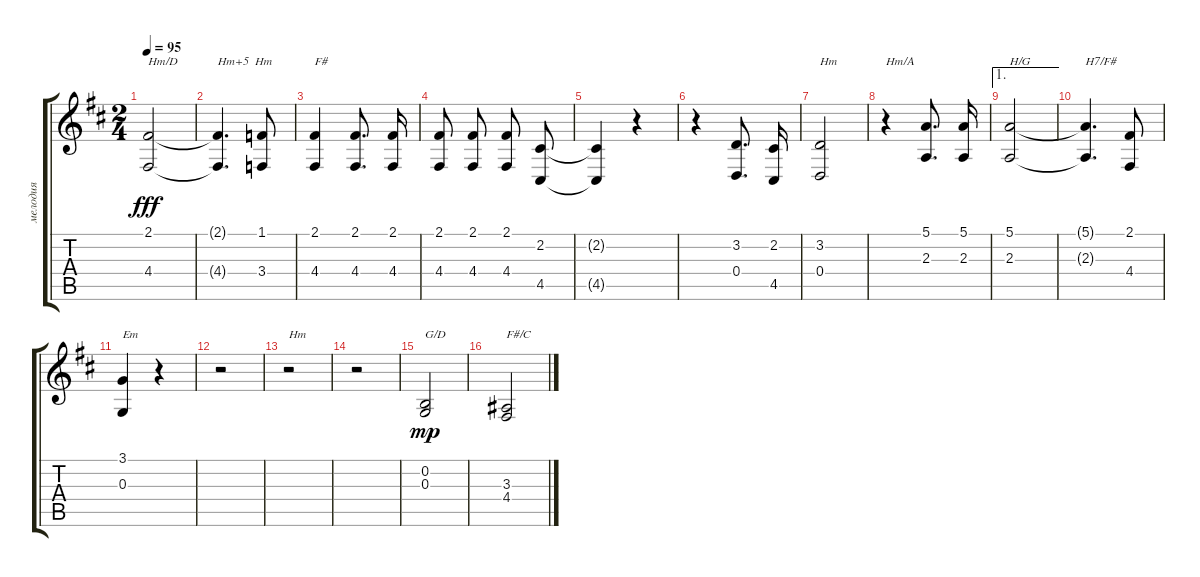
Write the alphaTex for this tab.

\track ("мелодия" "мелодия") {instrument accordion}
\staff {score tabs}
\tuning (E4 B3 G3 D3 A2 E2) {hide}
\ts (2 4)
\tempo 95
\clef g2
\ks bminor
(2.1 4.4).2{txt "Hm/D" dy fff} |
(2.1{t} 4.4{t}).4{d txt "Hm+5  Hm"} (1.1 3.4).8 |
(2.1 4.4).4{txt "F#"} (2.1 4.4).8{d beam split} (2.1 4.4).16 |
(2.1 4.4).8{beam split} (2.1 4.4).8 (2.1 4.4).8{beam split} (2.2 4.5).8 |
(2.2{t} 4.5{t}).4 r.4 |
r.4 (3.2 0.4).8{d beam split} (2.2 4.5).16 |
(3.2 0.4).2{txt "Hm"} |
r.4{txt "Hm/A"} (5.1 2.3).8{d beam split} (5.1 2.3).16 |
\ae 1
(5.1 2.3).2{txt "H/G"} |
(5.1{t} 2.3{t}).4{d txt "H7/F#"} (2.1 4.4).8 |
(3.1 0.3).4{txt "Em"} r.4 |
r.2 |
r.2{txt "Hm"} |
r.2 |
(0.2 0.3).2{txt "G/D" dy mp} |
(3.3 4.4).2{txt "F#/C"}
